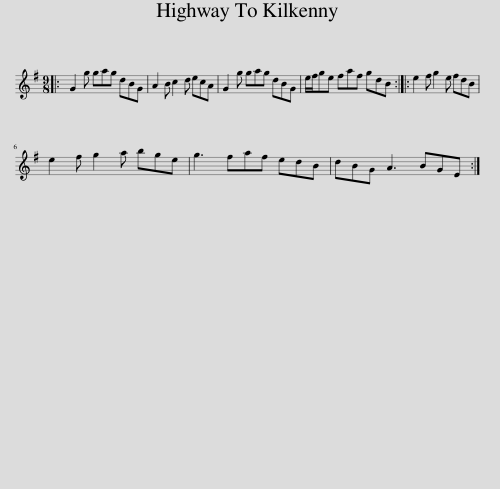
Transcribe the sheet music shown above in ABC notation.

X:1
L:1/8
M:9/8
I:linebreak $
K:G
V:1 treble
V:1
|: G2 g gag dBG | A2 B c2 d ecA | G2 g gag dBG | e/f/ge faf gdB :: e2 f g2 e fdB |$ %5
 e2 f g2 a bge | g3 faf edB | dBG A3 BGE :| %8
